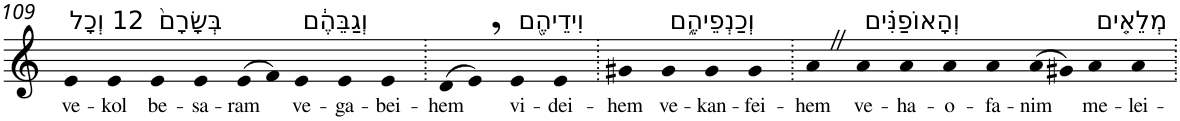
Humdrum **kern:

**kern	**text
*part1	*part1
*staff1	*staff1
*I"Piano	*
*I'Pno	*
!!LO:PB:g=z
*clefG2	*
*k[]	*
=109	=109
!LO:TX:a:t=12 וְכָל	!
!	!LO:LY:b
4e	ve-
!	!LO:LY:b
4e	-kol
!LO:TX:a:t=בְּשָׂרָם֙	!
!	!LO:LY:b
4e	be-
!	!LO:LY:b
4e	-sa-
!	!LO:LY:b
(>8e	-ram
8f)	.
!LO:TX:a:t=וְגַבֵּהֶ֔ם	!
!	!LO:LY:b
4e	ve-
!	!LO:LY:b
4e	-ga-
!	!LO:LY:b
4e	-bei-
=110.	=110.
!	!LO:LY:b
(>8d	-hem
8e,)	.
!LO:TX:a:t=וִידֵיהֶ֖ם	!
!	!LO:LY:b
4e	vi-
!	!LO:LY:b
4e	-dei-
=111.	=111.
!	!LO:LY:b
4g#X	-hem
!LO:TX:a:t=וְכַנְפֵיהֶ֑ם	!
!	!LO:LY:b
4g#	ve-
!	!LO:LY:b
4g#	-kan-
!	!LO:LY:b
4g#	-fei-
=112.	=112.
!	!LO:LY:b
4aZ	-hem
!LO:TX:a:t=וְהָאוֹפַנִּ֗ים	!
!	!LO:LY:b
4a	ve-
!	!LO:LY:b
4a	-ha-
!	!LO:LY:b
4a	-o-
!	!LO:LY:b
4a	-fa-
!	!LO:LY:b
(>8a	-nim
8g#X)	.
!LO:TX:a:t=מְלֵאִ֤ים	!
!	!LO:LY:b
4a	me-
!	!LO:LY:b
4a	-lei-
=.	=.
*-	*-
